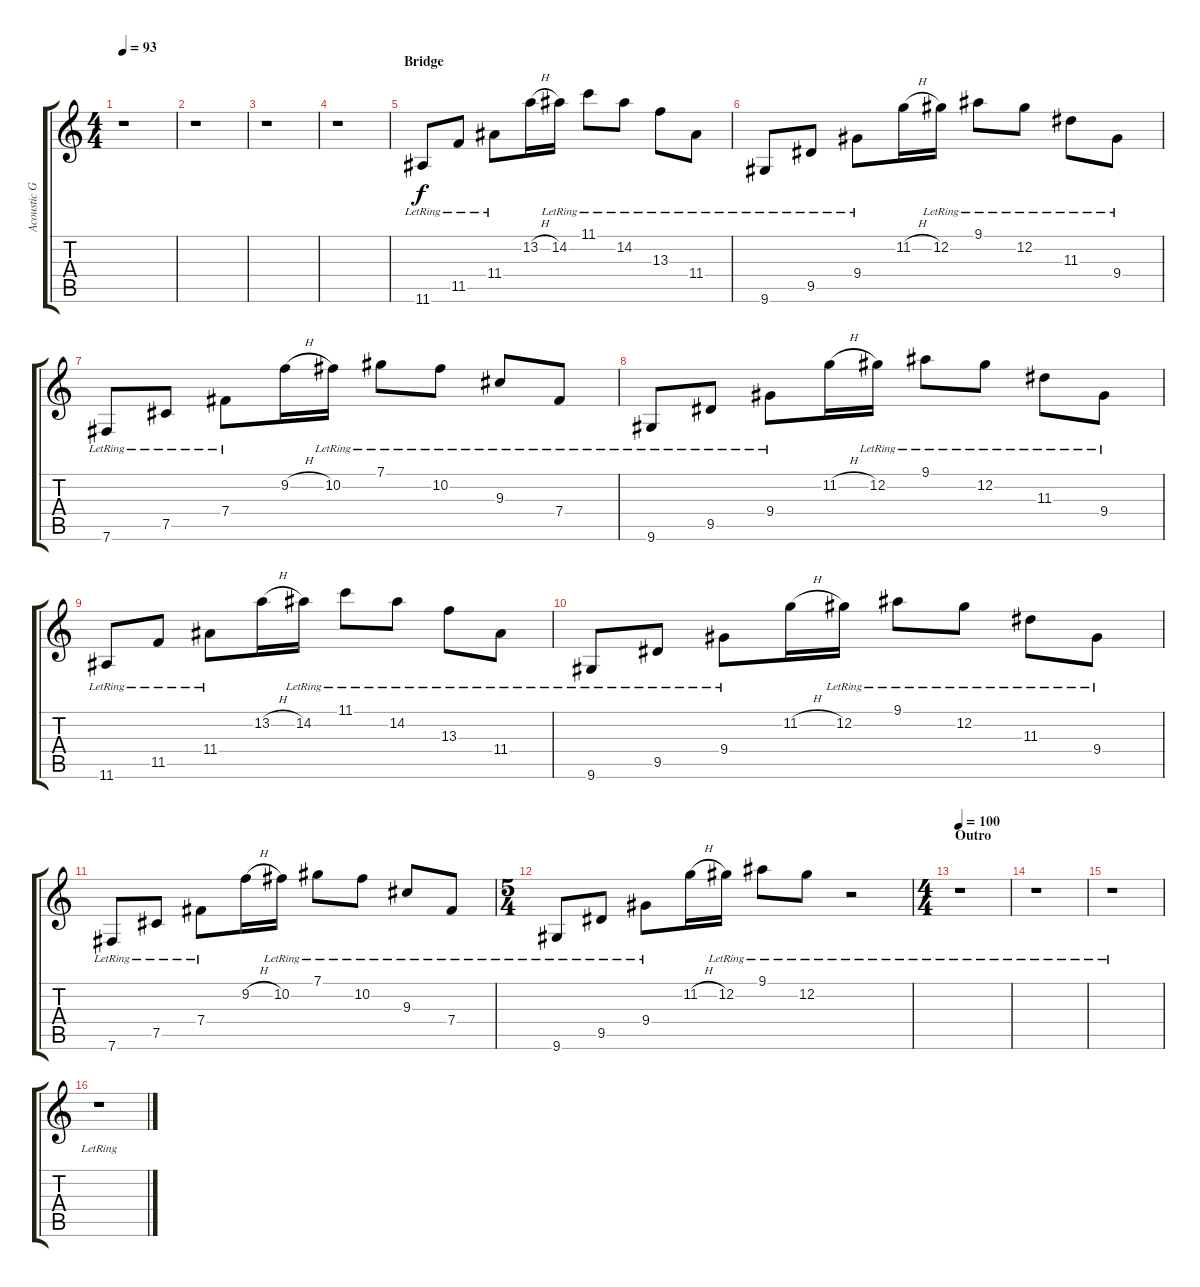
\track ("Acoustic Guitar 2" "Acoustic G") {instrument acousticguitarsteel}
\staff {score tabs}
\tuning (Db4 Ab3 E3 B2 Gb2 B1) {hide}
\ts (4 4)
\tempo 93
\clef g2
\ks c
r.1{dy f} |
r.1 |
r.1 |
r.1 |
\section ("" "Bridge")
11.6{lr}.8 11.5{lr}.8 11.4{lr}.8 13.2{h}.16 14.2{lr}.16 11.1{lr}.8 14.2{lr}.8 13.3{lr}.8 11.4{lr}.8 |
9.6{lr}.8 9.5{lr}.8 9.4{lr}.8 11.2{h}.16 12.2{lr}.16 9.1{lr}.8 12.2{lr}.8 11.3{lr}.8 9.4{lr}.8 |
7.6{lr}.8 7.5{lr}.8 7.4{lr}.8 9.2{h}.16 10.2{lr}.16 7.1{lr}.8 10.2{lr}.8 9.3{lr}.8 7.4{lr}.8 |
9.6{lr}.8 9.5{lr}.8 9.4{lr}.8 11.2{h}.16 12.2{lr}.16 9.1{lr}.8 12.2{lr}.8 11.3{lr}.8 9.4{lr}.8 |
11.6{lr}.8 11.5{lr}.8 11.4{lr}.8 13.2{h}.16 14.2{lr}.16 11.1{lr}.8 14.2{lr}.8 13.3{lr}.8 11.4{lr}.8 |
9.6{lr}.8 9.5{lr}.8 9.4{lr}.8 11.2{h}.16 12.2{lr}.16 9.1{lr}.8 12.2{lr}.8 11.3{lr}.8 9.4{lr}.8 |
7.6{lr}.8 7.5{lr}.8 7.4{lr}.8 9.2{h}.16 10.2{lr}.16 7.1{lr}.8 10.2{lr}.8 9.3{lr}.8 7.4{lr}.8 |
\ts (5 4)
9.6{lr}.8 9.5{lr}.8 9.4{lr}.8 11.2{h}.16 12.2{lr}.16 9.1{lr}.8 12.2{lr}.8 r.2 |
\ts (4 4)
\section ("" "Outro")
\tempo 100
r.1 |
r.1 |
r.1 |
r.1
